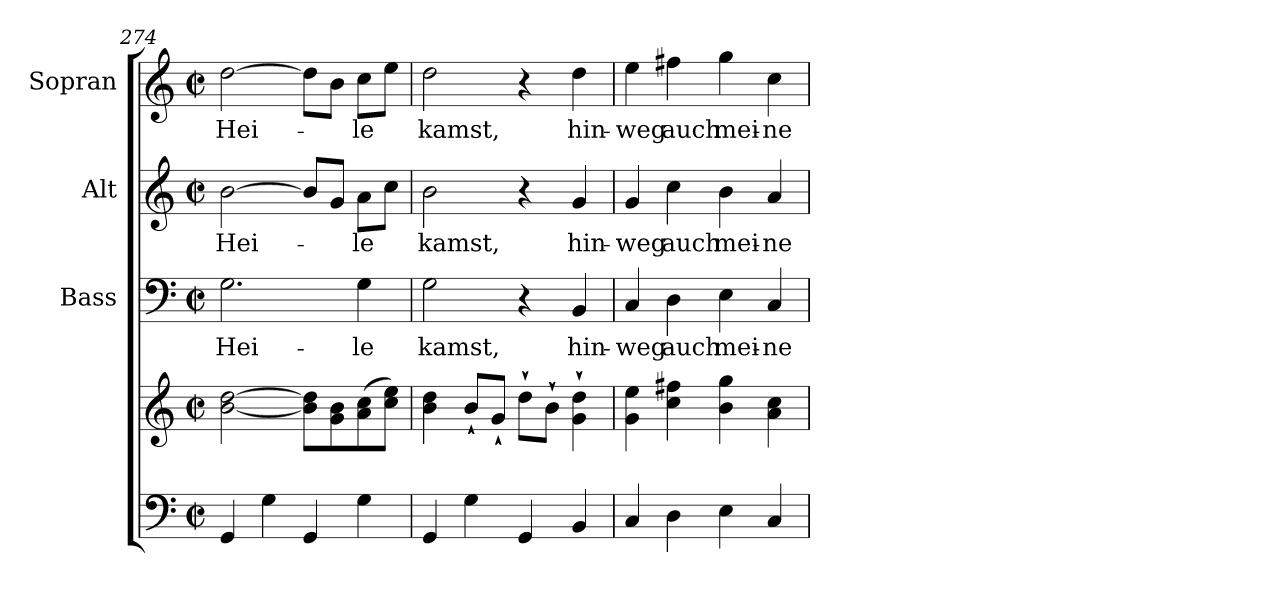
**kern	**kern	**kern	**text	**kern	**text	**kern	**text
*part4	*part4	*part3	*part3	*part2	*part2	*part1	*part1
*staff5	*staff4	*staff3	*staff3	*staff2	*staff2	*staff1	*staff1
*	*	*I"Bass	*	*I"Alt	*	*I"Sopran	*
*	*	*I'B.	*	*I'A.	*	*I'S.	*
!!LO:LB:g=z
*clefF4	*clefG2	*clefF4	*	*clefG2	*	*clefG2	*
*k[]	*k[]	*k[]	*	*k[]	*	*k[]	*
*C:	*C:	*C:	*	*C:	*	*C:	*
*M2/2	*M2/2	*M2/2	*	*M2/2	*	*M2/2	*
*met(c|)	*met(c|)	*met(c|)	*	*met(c|)	*	*met(c|)	*
=274	=274	=274	=274	=274	=274	=274	=274
!	!	!	!LO:LY:b	!	!LO:LY:b	!	!LO:LY:b
4GG/	[2b\ [2dd\	2.G\	Hei-	[2b\	Hei-	[2dd\	Hei-
4G\	.	.	.	.	.	.	.
4GG/	8b\] 8dd\]L	.	.	8b/L]	.	8dd\L]	.
.	8g\ 8b\	.	.	8g/J	.	8b\J	.
!	!	!	!LO:LY:b	!	!LO:LY:b	!	!LO:LY:b
4G\	(>8a\ 8cc\	4G\	-le	8a\L	-le	8cc\L	-le
.	8cc\ 8ee\J)	.	.	8cc\J	.	8ee\J	.
=275	=275	=275	=275	=275	=275	=275	=275
!	!	!	!LO:LY:b	!	!LO:LY:b	!	!LO:LY:b
4GG/	4b\ 4dd\	2G\	kamst,	2b\	kamst,	2dd\	kamst,
4G\	8b`</L	.	.	.	.	.	.
.	8g`</J	.	.	.	.	.	.
4GG/	8dd`>\L	4r	.	4r	.	4r	.
.	8b`>\J	.	.	.	.	.	.
!	!	!	!LO:LY:b	!	!LO:LY:b	!	!LO:LY:b
4BB/	4g\`> 4dd\`>	4BB/	hin-	4g/	hin-	4dd\	hin-
=276	=276	=276	=276	=276	=276	=276	=276
!	!	!	!LO:LY:b	!	!LO:LY:b	!	!LO:LY:b
4C/	4g\ 4ee\	4C/	-weg	4g/	-weg	4ee\	-weg
!	!	!	!LO:LY:b	!	!LO:LY:b	!	!LO:LY:b
4D\	4cc\ 4ff#X\	4D\	auch	4cc\	auch	4ff#X\	auch
!	!	!	!LO:LY:b	!	!LO:LY:b	!	!LO:LY:b
4E\	4b\ 4gg\	4E\	mei-	4b\	mei-	4gg\	mei-
!	!	!	!LO:LY:b	!	!LO:LY:b	!	!LO:LY:b
4C/	4a\ 4cc\	4C/	-ne	4a/	-ne	4cc\	-ne
=	=	=	=	=	=	=	=
*-	*-	*-	*-	*-	*-	*-	*-
